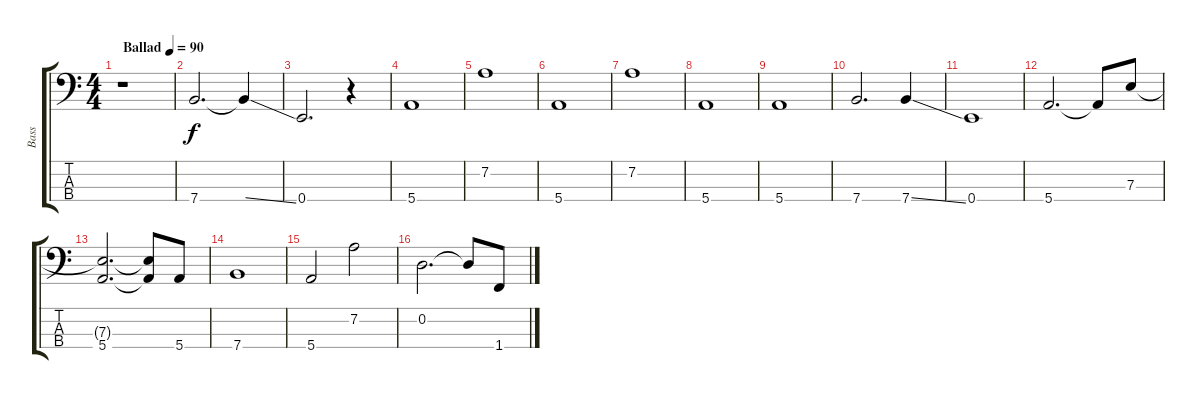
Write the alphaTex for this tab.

\track ("Bass" "Bass") {instrument electricbassfinger}
\staff {score tabs}
\tuning (G2 D2 A1 E1) {hide}
\ts (4 4)
\tempo (90 "Ballad")
\clef f4
\ks c
r.1{dy f instrument electricbassfinger} |
7.4.2{d} 7.4{ss t}.4 |
0.4.2{d} r.4 |
5.4.1 |
7.2.1 |
5.4.1 |
7.2.1 |
5.4.1 |
5.4.1 |
7.4.2{d} 7.4{ss}.4 |
0.4.1 |
5.4.2{d} 5.4{t}.8 7.3.8 |
(7.3{t} 5.4).2{d} (7.3{t} 5.4{t}).8 5.4.8 |
7.4.1 |
5.4.2 7.2.2 |
0.2.2{d} 0.2{t}.8 1.4.8
